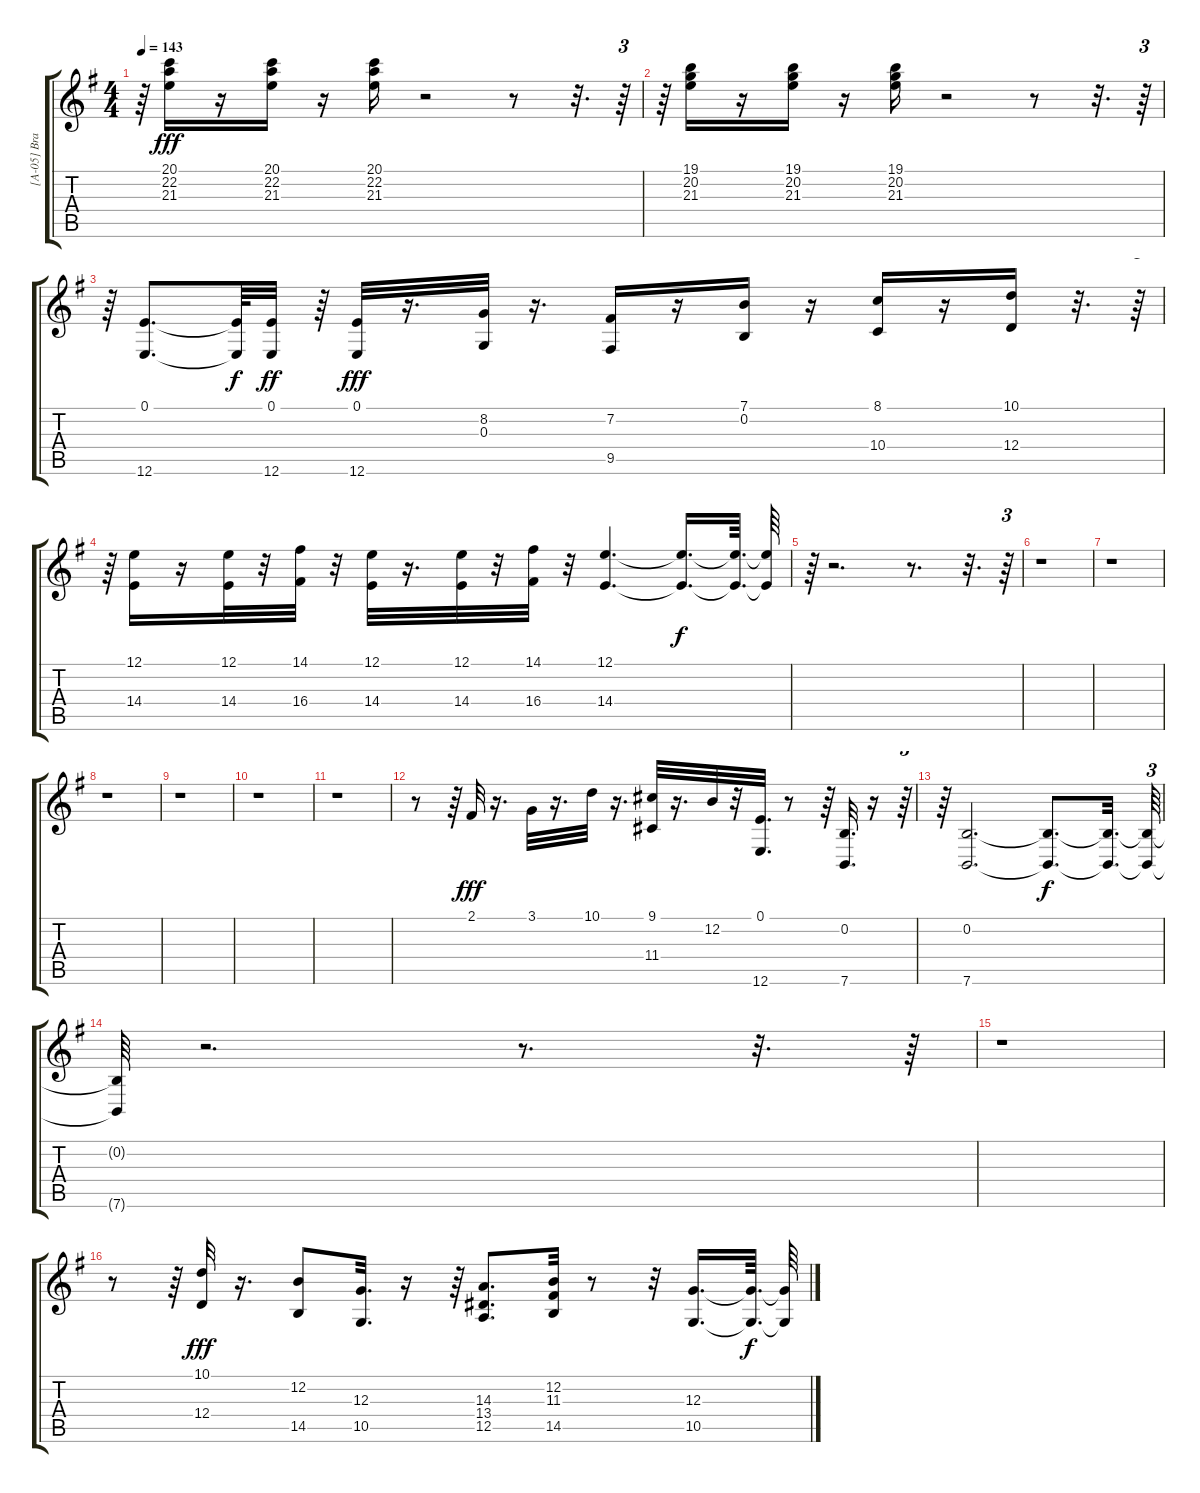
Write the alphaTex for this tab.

\track ("[A-05] Brass" "[A-05] Bra") {instrument brasssection}
\staff {score tabs}
\tuning (E4 B3 G3 D3 A2 E2) {hide}
\ts (4 4)
\tempo 143
\clef g2
\ks g
r.64{dy f} (20.1 22.2 21.3).16{dy fff} r.16 (20.1 22.2 21.3).16 r.16 (20.1 22.2 21.3).16 r.2 r.8 r.32{d} r.64{tu (3 2)} |
r.64 (19.1 20.2 21.3).16 r.16 (19.1 20.2 21.3).16 r.16 (19.1 20.2 21.3).16 r.2 r.8 r.32{d} r.64{tu (3 2)} |
r.64 (0.1 12.6).8{d} (0.1{t} 12.6{t}).64{dy f} (0.1 12.6).32{dy ff} r.64 (0.1 12.6).32{dy fff} r.16{d} (8.2 0.3).32 r.16{d} (7.2 9.5).16 r.16 (7.1 0.2).16 r.16 (8.1 10.4).16 r.16 (10.1 12.4).16 r.32{d} r.64{tu (3 2)} |
r.64 (12.1 14.4).16 r.16 (12.1 14.4).32 r.32 (14.1 16.4).32 r.32 (12.1 14.4).32 r.16{d} (12.1 14.4).32 r.32 (14.1 16.4).32 r.32 (12.1 14.4).4{d} (12.1{t} 14.4{t}).16{d dy f} (12.1{t} 14.4{t}).64{d} (12.1{t} 14.4{t}).64 |
r.64 r.2{d} r.8{d} r.32{d} r.64{tu (3 2)} |
r.1 |
r.1 |
r.1 |
r.1 |
r.1 |
r.1 |
r.8 r.64 2.1.32{dy fff volume 12} r.16{d} 3.1.32 r.16{d} 10.1.32 r.16{d} (9.1 11.4).32 r.16{d} 12.2.32 r.32 (0.1 12.6).32{d} r.8 r.64 (0.2 7.6).32{d} r.16 r.64{tu (3 2)} |
r.64 (0.2 7.6).2{d} (0.2{t} 7.6{t}).8{d dy f} (0.2{t} 7.6{t}).32{d} (0.2{t} 7.6{t}).64{tu (3 2)} |
(0.2{t} 7.6{t}).64 r.2{d} r.8{d} r.32{d} r.64{tu (3 2)} |
r.1 |
r.8 r.64 (10.1 12.4).32{dy fff} r.16{d} (12.2 14.5).8 (12.3 10.5).32{d} r.16 r.64 (14.3 13.4 12.5).8{d} (12.2 11.3 14.5).32 r.8 r.32 (12.3 10.5).16{d} (12.3{t} 10.5{t}).64{d dy f} (12.3{t} 10.5{t}).64
